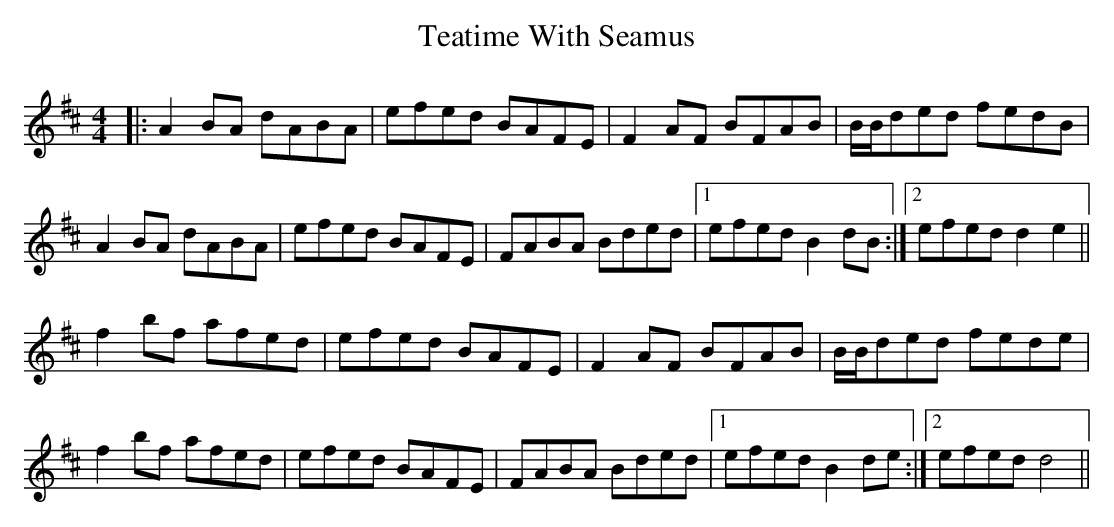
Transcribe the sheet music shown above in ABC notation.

X:1
T: Teatime With Seamus
M: 4/4
L: 1/8
K: Dmaj
|:A2BA dABA|efed BAFE|F2AF BFAB|B/B/ded fedB|
A2BA dABA|efed BAFE|FABA Bded|1 efed B2 dB:|2 efed d2e2||
f2bf afed|efed BAFE|F2AF BFAB|B/B/ded fede|
f2bf afed|efed BAFE|FABA Bded|1 efed B2 de:|2 efed d4||
